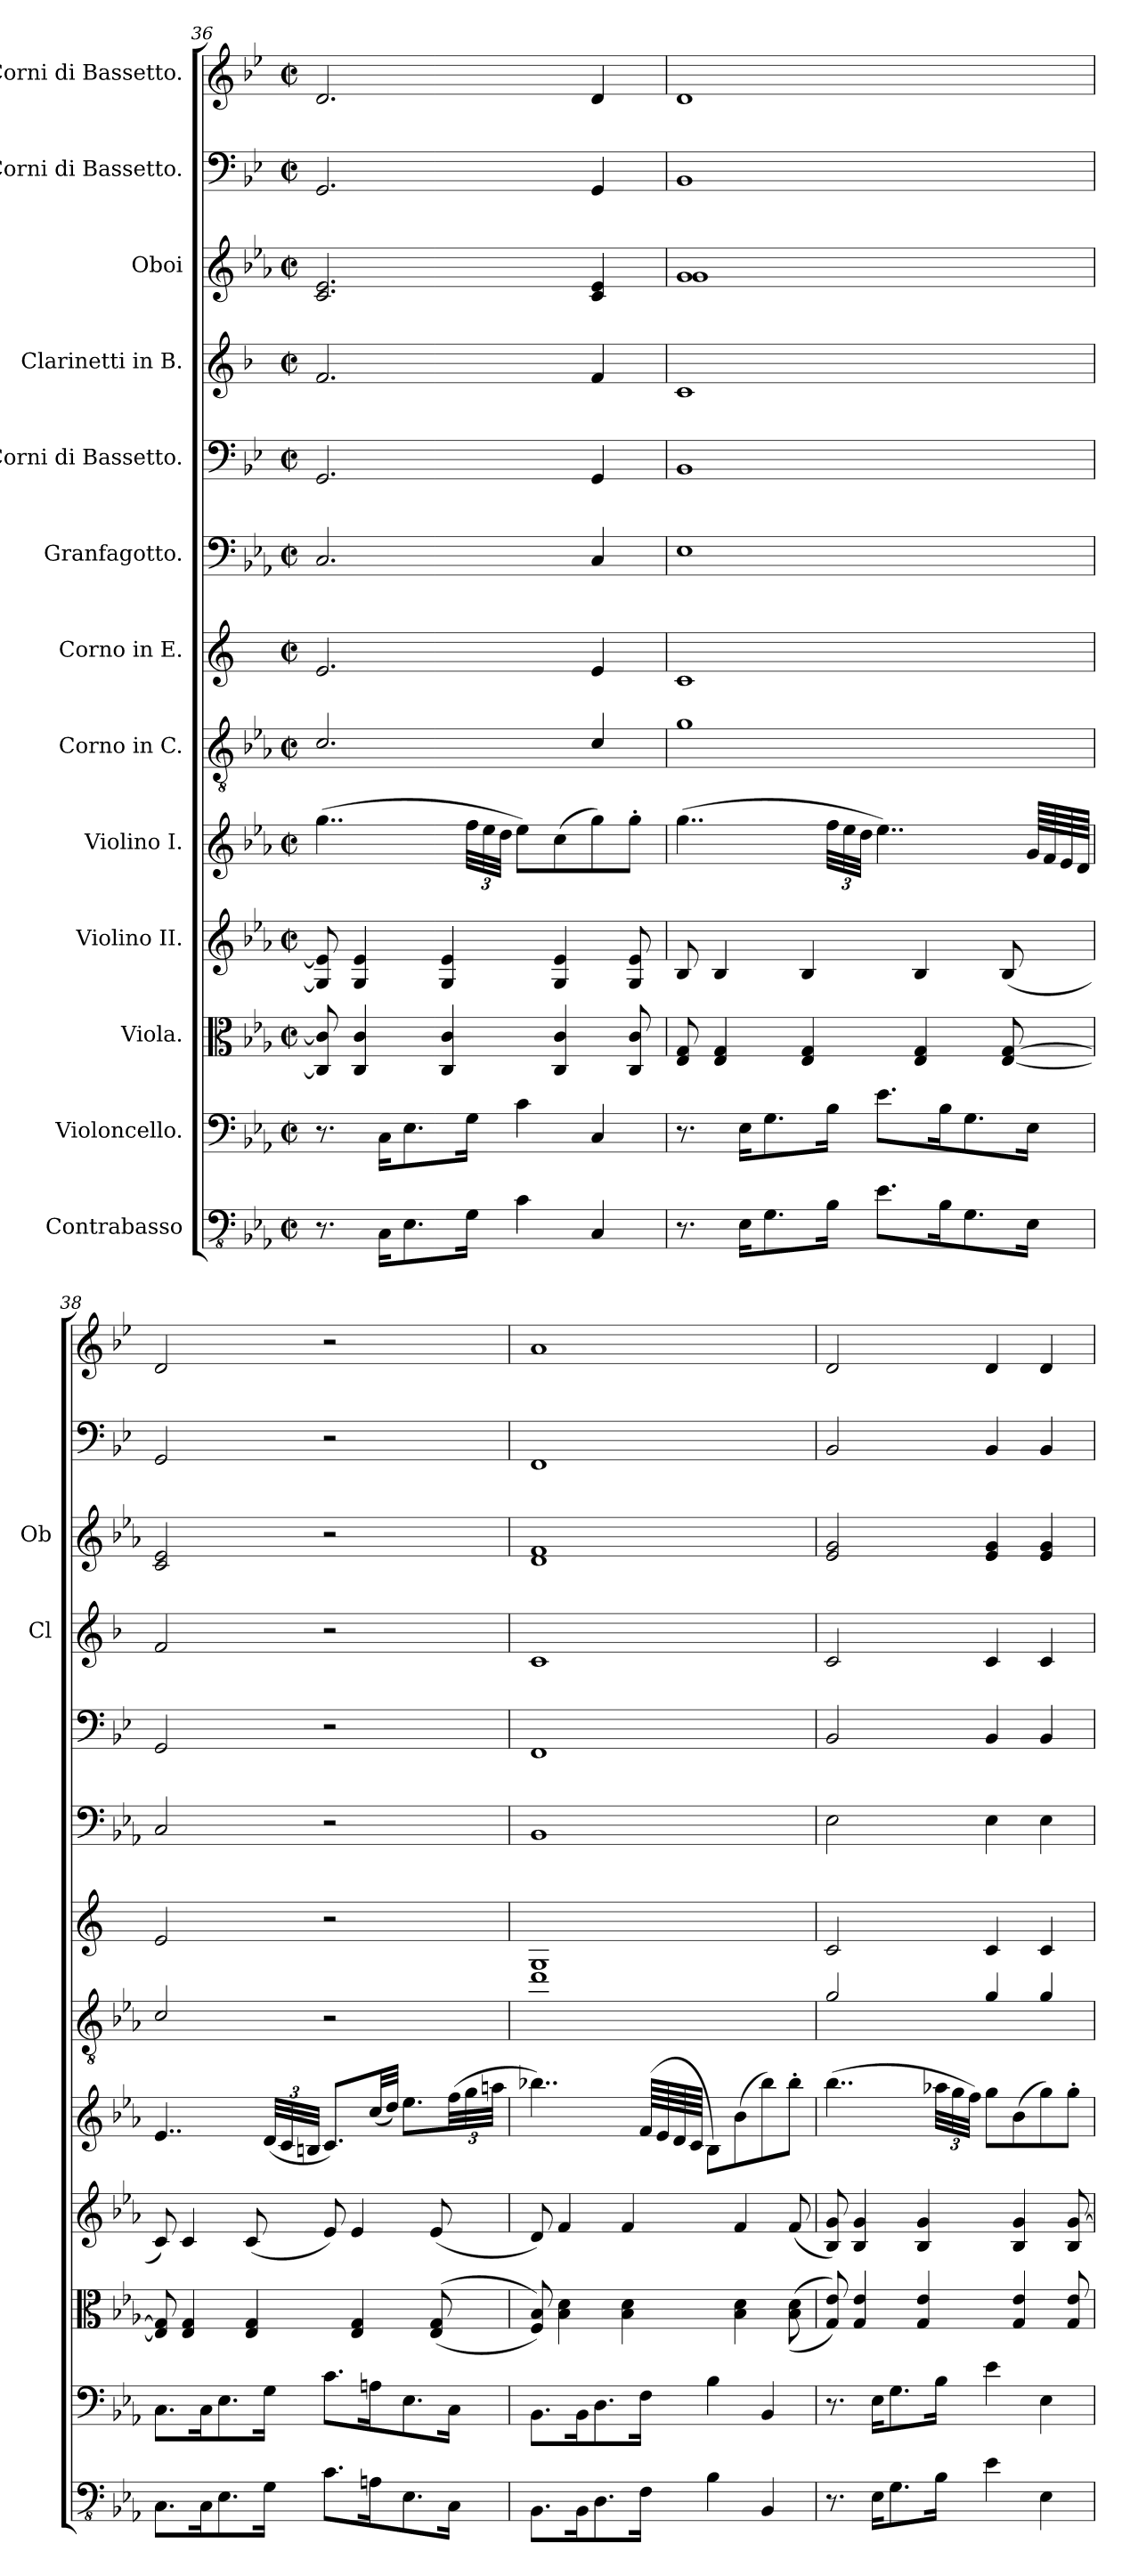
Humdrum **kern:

**kern	**kern	**kern	**kern	**kern	**kern	**kern	**kern	**kern	**kern	**kern	**kern	**kern
*part13	*part12	*part11	*part10	*part9	*part8	*part7	*part6	*part5	*part4	*part3	*part2	*part1
*staff13	*staff12	*staff11	*staff10	*staff9	*staff8	*staff7	*staff6	*staff5	*staff4	*staff3	*staff2	*staff1
*I"Contrabasso	*I"Violoncello.	*I"Viola.	*I"Violino II.	*I"Violino I.	*I"Corno in C.	*I"Corno in E.	*I"Granfagotto.	*I"Corni di Bassetto.	*I"Clarinetti in B.	*I"Oboi	*I"Corni di Bassetto.	*I"Corni di Bassetto.
*	*	*	*	*	*	*	*	*	*I'Cl	*I'Ob	*	*
*clefFv4	*clefF4	*clefC3	*clefG2	*clefG2	*clefGv2	*clefG2	*clefF4	*clefF4	*clefG2	*clefG2	*clefF4	*clefG2
*	*	*	*	*	*ITrd7c12	*ITrd5c9	*ITrd7c12	*ITrd4c7	*ITrd1c2	*	*ITrd4c7	*ITrd4c7
*k[b-e-a-]	*k[b-e-a-]	*k[b-e-a-]	*k[b-e-a-]	*k[b-e-a-]	*k[b-e-a-]	*k[b-e-a-]	*k[b-e-a-]	*k[b-e-a-]	*k[b-e-a-]	*k[b-e-a-]	*k[b-e-a-]	*k[b-e-a-]
*M2/2	*M2/2	*M2/2	*M2/2	*M2/2	*M2/2	*M2/2	*M2/2	*M2/2	*M2/2	*M2/2	*M2/2	*M2/2
*met(c|)	*met(c|)	*met(c|)	*met(c|)	*met(c|)	*met(c|)	*met(c|)	*met(c|)	*met(c|)	*met(c|)	*met(c|)	*met(c|)	*met(c|)
=36	=36	=36	=36	=36	=36	=36	=36	=36	=36	=36	=36	=36
8.r	8.r	8C/] 8c/]	8G/] 8e-/]	(>4..gg\	2.C/	2.G/	2.CC/	2.CC/	2.e-/	2.c/ 2.e-/	2.CC/	2.G/
.	.	4C/ 4c/	4G/ 4e-/	.	.	.	.	.	.	.	.	.
16CC\KL	16C\KL	.	.	.	.	.	.	.	.	.	.	.
8.EE-\	8.E-\	.	.	.	.	.	.	.	.	.	.	.
.	.	4C/ 4c/	4G/ 4e-/	.	.	.	.	.	.	.	.	.
*	*	*	*	*Xbrackettup	*	*	*	*	*	*	*	*
16GG\Jk	16G\Jk	.	.	48ff\LLL	.	.	.	.	.	.	.	.
.	.	.	.	48ee-\	.	.	.	.	.	.	.	.
.	.	.	.	48dd\JJJ	.	.	.	.	.	.	.	.
4C\	4c\	.	.	8ee-\L)	.	.	.	.	.	.	.	.
.	.	4C/ 4c/	4G/ 4e-/	(>8cc\	.	.	.	.	.	.	.	.
4CC/	4C/	.	.	8gg\)	4C/	4G/	4CC/	4CC/	4e-/	4c/ 4e-/	4CC/	4G/
.	.	8C/ 8c/	8G/ 8e-/	8gg'\J	.	.	.	.	.	.	.	.
=37	=37	=37	=37	=37	=37	=37	=37	=37	=37	=37	=37	=37
*	*	*	*	*	*	*	*	*	*	*^	*	*
8.r	8.r	8E-/ 8G/	8B-/	(>4..gg\	1G	1E-	1EE-	1EE-	1B-	1g	1g	1EE-	1G
.	.	4E-/ 4G/	4B-/	.	.	.	.	.	.	.	.	.	.
16EE-\KL	16E-\KL	.	.	.	.	.	.	.	.	.	.	.	.
8.GG\	8.G\	.	.	.	.	.	.	.	.	.	.	.	.
.	.	4E-/ 4G/	4B-/	.	.	.	.	.	.	.	.	.	.
16BB-\Jk	16B-\Jk	.	.	48ff\LLL	.	.	.	.	.	.	.	.	.
.	.	.	.	48ee-\	.	.	.	.	.	.	.	.	.
.	.	.	.	48dd\JJJ	.	.	.	.	.	.	.	.	.
8.E-\L	8.e-\L	.	.	4..ee-\)	.	.	.	.	.	.	.	.	.
.	.	4E-/ 4G/	4B-/	.	.	.	.	.	.	.	.	.	.
16BB-\K	16B-\K	.	.	.	.	.	.	.	.	.	.	.	.
8.GG\	8.G\	.	.	.	.	.	.	.	.	.	.	.	.
.	.	[8E-/ [8G/	(<8B-/	.	.	.	.	.	.	.	.	.	.
16EE-\Jk	16E-\Jk	.	.	64g/LLLL	.	.	.	.	.	.	.	.	.
.	.	.	.	64f/	.	.	.	.	.	.	.	.	.
.	.	.	.	64e-/	.	.	.	.	.	.	.	.	.
.	.	.	.	64d/JJJJ	.	.	.	.	.	.	.	.	.
*	*	*	*	*	*	*	*	*	*	*v	*v	*	*
!!LO:PB:g=z
=38	=38	=38	=38	=38	=38	=38	=38	=38	=38	=38	=38	=38
8.CC\L	8.C\L	8E-/] 8G/]	8c/)	4..e-/	2C/	2G/	2CC/	2CC/	2e-/	2c/ 2e-/	2CC/	2G/
.	.	4E-/ 4G/	4c/	.	.	.	.	.	.	.	.	.
16CC\K	16C\K	.	.	.	.	.	.	.	.	.	.	.
8.EE-\	8.E-\	.	.	.	.	.	.	.	.	.	.	.
.	.	4E-/ 4G/	(<8c/	.	.	.	.	.	.	.	.	.
16GG\Jk	16G\Jk	.	.	(<48d/LLL	.	.	.	.	.	.	.	.
.	.	.	.	48c/	.	.	.	.	.	.	.	.
.	.	.	.	48Bn/JJJ	.	.	.	.	.	.	.	.
8.C\L	8.c\L	.	8e-/)	8.c/L)	2r	2r	2r	2r	2r	2r	2r	2r
.	.	4E-/ 4G/	4e-/	.	.	.	.	.	.	.	.	.
16AAn\K	16An\K	.	.	(<32cc/LL	.	.	.	.	.	.	.	.
.	.	.	.	32dd/JJJ)	.	.	.	.	.	.	.	.
8.EE-\	8.E-\	.	.	8.ee-\L	.	.	.	.	.	.	.	.
.	.	(<(>8E-/ 8G/	(<8e-/	.	.	.	.	.	.	.	.	.
16CC\Jk	16C\Jk	.	.	(>48ff\LL	.	.	.	.	.	.	.	.
.	.	.	.	48gg\	.	.	.	.	.	.	.	.
.	.	.	.	48aan\JJJ	.	.	.	.	.	.	.	.
=39	=39	=39	=39	=39	=39	=39	=39	=39	=39	=39	=39	=39
8.BBB-\L	8.BB-\L	8F/ 8B-/))	8d/)	4..bb-X\)	1d	1BB-	1BBB-	1BBB-	1B-	1d 1f	1BBB-	1d
.	.	4B-\ 4d\	4f/	.	.	.	.	.	.	.	.	.
16BBB-\K	16BB-\K	.	.	.	.	.	.	.	.	.	.	.
8.DD\	8.D\	.	.	.	.	.	.	.	.	.	.	.
.	.	4B-\ 4d\	4f/	.	.	.	.	.	.	.	.	.
16FF\Jk	16F\Jk	.	.	(<64f/LLLL	.	.	.	.	.	.	.	.
.	.	.	.	64e-/	.	.	.	.	.	.	.	.
.	.	.	.	64d/	.	.	.	.	.	.	.	.
.	.	.	.	64c/JJJJ	.	.	.	.	.	.	.	.
4BB-\	4B-\	.	.	8B-\L)	.	.	.	.	.	.	.	.
.	.	4B-\ 4d\	4f/	(>8b-\	.	.	.	.	.	.	.	.
4BBB-/	4BB-/	.	.	8bb-\)	.	.	.	.	.	.	.	.
.	.	(<(>8B-\ 8d\	(>8f/	8bb-'\J	.	.	.	.	.	.	.	.
=40	=40	=40	=40	=40	=40	=40	=40	=40	=40	=40	=40	=40
8.r	8.r	8G/ 8e-/))	8B-/ 8g/)	(>4..bb-\	2G/	2E-/	2EE-\	2EE-/	2B-/	2e-/ 2g/	2EE-/	2G/
.	.	4G/ 4e-/	4B-/ 4g/	.	.	.	.	.	.	.	.	.
16EE-\KL	16E-\KL	.	.	.	.	.	.	.	.	.	.	.
8.GG\	8.G\	.	.	.	.	.	.	.	.	.	.	.
.	.	4G/ 4e-/	4B-/ 4g/	.	.	.	.	.	.	.	.	.
16BB-\Jk	16B-\Jk	.	.	48aa-X\LLL	.	.	.	.	.	.	.	.
.	.	.	.	48gg\	.	.	.	.	.	.	.	.
.	.	.	.	48ff\JJJ)	.	.	.	.	.	.	.	.
4E-\	4e-\	.	.	8gg\L	4G/	4E-/	4EE-\	4EE-/	4B-/	4e-/ 4g/	4EE-/	4G/
.	.	4G/ 4e-/	4B-/ 4g/	(>8b-\	.	.	.	.	.	.	.	.
4EE-\	4E-\	.	.	8gg\)	4G/	4E-/	4EE-\	4EE-/	4B-/	4e-/ 4g/	4EE-/	4G/
.	.	8G/ 8e-/	8B-/ [8g/	8gg'\J	.	.	.	.	.	.	.	.
=	=	=	=	=	=	=	=	=	=	=	=	=
*-	*-	*-	*-	*-	*-	*-	*-	*-	*-	*-	*-	*-
